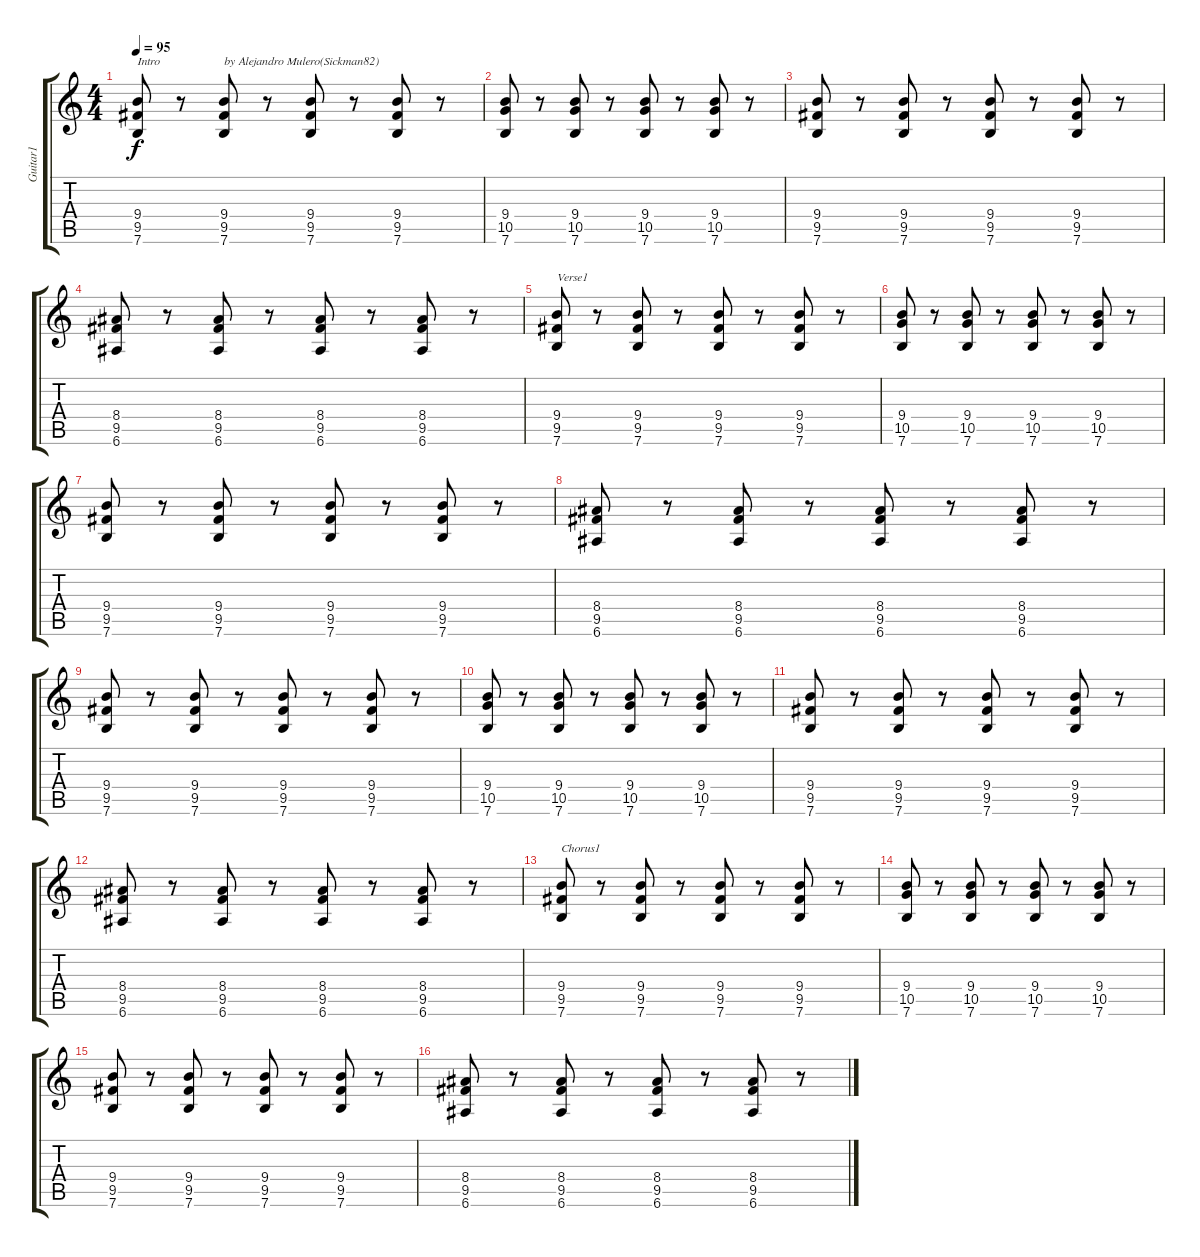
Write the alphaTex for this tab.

\track ("Guitar1" "Guitar1") {instrument electricguitarjazz}
\staff {score tabs}
\tuning (E4 B3 G3 D3 A2 E2) {hide}
\ts (4 4)
\tempo 95
\clef g2
\ks c
(9.4 9.5 7.6).8{txt "Intro" dy f instrument electricguitarjazz} r.8 (9.4 9.5 7.6).8{txt "by Alejandro Mulero(Sickman82)"} r.8 (9.4 9.5 7.6).8 r.8 (9.4 9.5 7.6).8 r.8 |
(9.4 10.5 7.6).8 r.8 (9.4 10.5 7.6).8 r.8 (9.4 10.5 7.6).8 r.8 (9.4 10.5 7.6).8 r.8 |
(9.4 9.5 7.6).8 r.8 (9.4 9.5 7.6).8 r.8 (9.4 9.5 7.6).8 r.8 (9.4 9.5 7.6).8 r.8 |
(8.4 9.5 6.6).8 r.8 (8.4 9.5 6.6).8 r.8 (8.4 9.5 6.6).8 r.8 (8.4 9.5 6.6).8 r.8 |
(9.4 9.5 7.6).8{txt "Verse1"} r.8 (9.4 9.5 7.6).8 r.8 (9.4 9.5 7.6).8 r.8 (9.4 9.5 7.6).8 r.8 |
(9.4 10.5 7.6).8 r.8 (9.4 10.5 7.6).8 r.8 (9.4 10.5 7.6).8 r.8 (9.4 10.5 7.6).8 r.8 |
(9.4 9.5 7.6).8 r.8 (9.4 9.5 7.6).8 r.8 (9.4 9.5 7.6).8 r.8 (9.4 9.5 7.6).8 r.8 |
(8.4 9.5 6.6).8 r.8 (8.4 9.5 6.6).8 r.8 (8.4 9.5 6.6).8 r.8 (8.4 9.5 6.6).8 r.8 |
(9.4 9.5 7.6).8 r.8 (9.4 9.5 7.6).8 r.8 (9.4 9.5 7.6).8 r.8 (9.4 9.5 7.6).8 r.8 |
(9.4 10.5 7.6).8 r.8 (9.4 10.5 7.6).8 r.8 (9.4 10.5 7.6).8 r.8 (9.4 10.5 7.6).8 r.8 |
(9.4 9.5 7.6).8 r.8 (9.4 9.5 7.6).8 r.8 (9.4 9.5 7.6).8 r.8 (9.4 9.5 7.6).8 r.8 |
(8.4 9.5 6.6).8 r.8 (8.4 9.5 6.6).8 r.8 (8.4 9.5 6.6).8 r.8 (8.4 9.5 6.6).8 r.8 |
(9.4 9.5 7.6).8{txt "Chorus1"} r.8 (9.4 9.5 7.6).8 r.8 (9.4 9.5 7.6).8 r.8 (9.4 9.5 7.6).8 r.8 |
(9.4 10.5 7.6).8 r.8 (9.4 10.5 7.6).8 r.8 (9.4 10.5 7.6).8 r.8 (9.4 10.5 7.6).8 r.8 |
(9.4 9.5 7.6).8 r.8 (9.4 9.5 7.6).8 r.8 (9.4 9.5 7.6).8 r.8 (9.4 9.5 7.6).8 r.8 |
(8.4 9.5 6.6).8 r.8 (8.4 9.5 6.6).8 r.8 (8.4 9.5 6.6).8 r.8 (8.4 9.5 6.6).8 r.8
